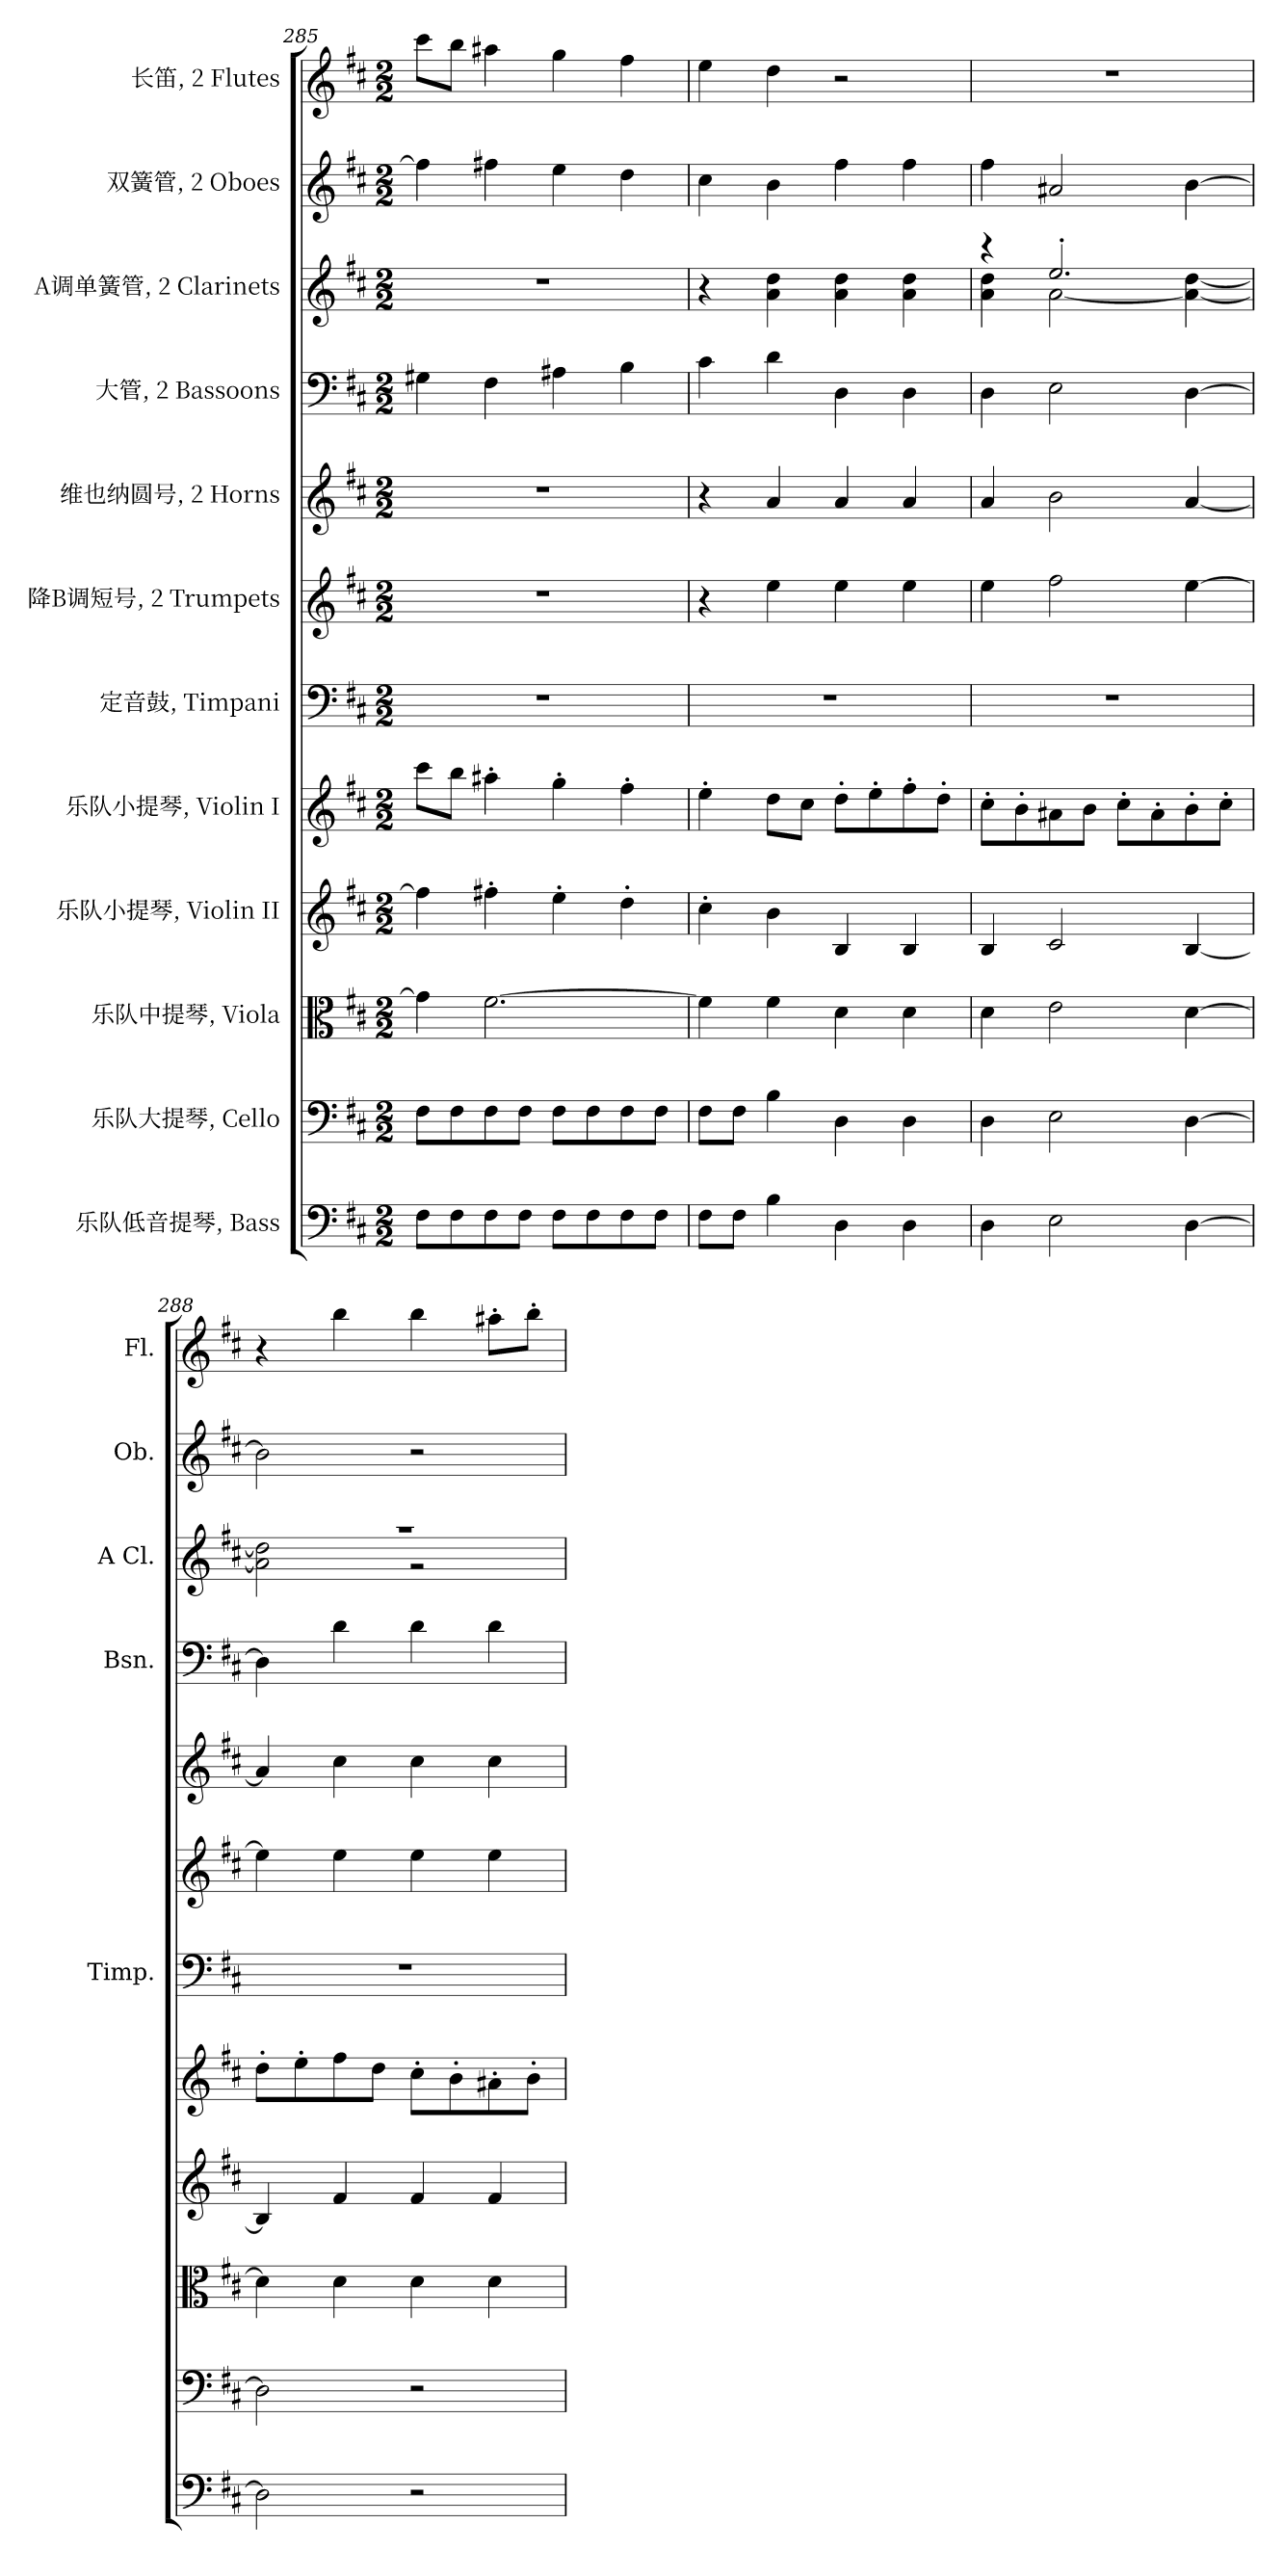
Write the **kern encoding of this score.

**kern	**kern	**kern	**kern	**kern	**kern	**kern	**kern	**kern	**kern	**kern	**kern
*part12	*part11	*part10	*part9	*part8	*part7	*part6	*part5	*part4	*part3	*part2	*part1
*staff12	*staff11	*staff10	*staff9	*staff8	*staff7	*staff6	*staff5	*staff4	*staff3	*staff2	*staff1
*I"乐队低音提琴, Bass	*I"乐队大提琴, Cello	*I"乐队中提琴, Viola	*I"乐队小提琴, Violin II	*I"乐队小提琴, Violin I	*I"定音鼓, Timpani	*I"降B调短号, 2 Trumpets	*I"维也纳圆号, 2 Horns	*I"大管, 2 Bassoons	*I"A调单簧管, 2 Clarinets	*I"双簧管, 2 Oboes	*I"长笛, 2 Flutes
*	*	*	*	*	*I'Timp.	*	*	*I'Bsn.	*I'A Cl.	*I'Ob.	*I'Fl.
!!LO:PB:g=z
*clefF4	*clefF4	*clefC3	*clefG2	*clefG2	*clefF4	*clefG2	*clefG2	*clefF4	*clefG2	*clefG2	*clefG2
*ITrd7c12	*	*	*	*	*	*ITrd1c2	*ITrd4c7	*	*ITrd2c3	*	*
*k[f#c#]	*k[f#c#]	*k[f#c#]	*k[f#c#]	*k[f#c#]	*k[f#c#]	*k[]	*k[f#]	*k[f#c#]	*k[f#c#g#d#a#]	*k[f#c#]	*k[f#c#]
*M2/2	*M2/2	*M2/2	*M2/2	*M2/2	*M2/2	*M2/2	*M2/2	*M2/2	*M2/2	*M2/2	*M2/2
=285	=285	=285	=285	=285	=285	=285	=285	=285	=285	=285	=285
8FF#\L	8F#\L	4g#\]	4ff\]	8ccc#\L	1r	1r	1r	4G#X\	1r	4ff\]	8ccc#\L
8FF#\	8F#\	.	.	8bb\J	.	.	.	.	.	.	8bb\J
8FF#\	8F#\	[2.f#\	4ff#X'\	4aa#X'\	.	.	.	4F#\	.	4ff#X\	4aa#X\
8FF#\J	8F#\J	.	.	.	.	.	.	.	.	.	.
8FF#\L	8F#\L	.	4ee'\	4gg'\	.	.	.	4A#X\	.	4ee\	4gg\
8FF#\	8F#\	.	.	.	.	.	.	.	.	.	.
8FF#\	8F#\	.	4dd'\	4ff#'\	.	.	.	4B\	.	4dd\	4ff#\
8FF#\J	8F#\J	.	.	.	.	.	.	.	.	.	.
=286	=286	=286	=286	=286	=286	=286	=286	=286	=286	=286	=286
8FF#\L	8F#\L	4f#\]	4cc#'\	4ee'\	1r	4r	4r	4c#\	4r	4cc#\	4ee\
8FF#\J	8F#\J	.	.	.	.	.	.	.	.	.	.
4BB\	4B\	4f#\	4b\	8dd\L	.	4dd\	4d/	4d\	4f#\ 4b\	4b\	4dd\
.	.	.	.	8cc#\J	.	.	.	.	.	.	.
4DD\	4D\	4d\	4B/	8dd'\L	.	4dd\	4d/	4D\	4f#\ 4b\	4ff#\	2r
.	.	.	.	8ee'\	.	.	.	.	.	.	.
4DD\	4D\	4d\	4B/	8ff#'\	.	4dd\	4d/	4D\	4f#\ 4b\	4ff#\	.
.	.	.	.	8dd'\J	.	.	.	.	.	.	.
=287	=287	=287	=287	=287	=287	=287	=287	=287	=287	=287	=287
*	*	*	*	*	*	*	*	*	*^	*	*
4DD\	4D\	4d\	4B/	8cc#'\L	1r	4dd\	4d/	4D\	4r	4f#\ 4b\	4ff#\	1r
.	.	.	.	8b'\	.	.	.	.	.	.	.	.
2EE\	2E\	2e\	2c#/	8a#X\	.	2ee\	2e\	2E\	2.cc#'/	[2f#\	2a#X/	.
.	.	.	.	8b\J	.	.	.	.	.	.	.	.
.	.	.	.	8cc#'\L	.	.	.	.	.	.	.	.
.	.	.	.	8a#'\	.	.	.	.	.	.	.	.
[4DD\	[4D\	[4d\	[4B/	8b'\	.	[4dd\	[4d/	[4D\	.	4f#\_ [4b\	[4b\	.
.	.	.	.	8cc#'\J	.	.	.	.	.	.	.	.
=288	=288	=288	=288	=288	=288	=288	=288	=288	=288	=288	=288	=288
2DD\]	2D\]	4d\]	4B/]	8dd'\L	1r	4dd\]	4d/]	4D\]	1r	2f#\] 2b\]	2b\]	4r
.	.	.	.	8ee'\	.	.	.	.	.	.	.	.
.	.	4d\	4f#/	8ff#\	.	4dd\	4f#\	4d\	.	.	.	4bb\
.	.	.	.	8dd\J	.	.	.	.	.	.	.	.
2r	2r	4d\	4f#/	8cc#'\L	.	4dd\	4f#\	4d\	.	2r	2r	4bb\
.	.	.	.	8b'\	.	.	.	.	.	.	.	.
.	.	4d\	4f#/	8a#X'\	.	4dd\	4f#\	4d\	.	.	.	8aa#X'\L
.	.	.	.	8b'\J	.	.	.	.	.	.	.	8bb'\J
*	*	*	*	*	*	*	*	*	*v	*v	*	*
=	=	=	=	=	=	=	=	=	=	=	=
*-	*-	*-	*-	*-	*-	*-	*-	*-	*-	*-	*-
